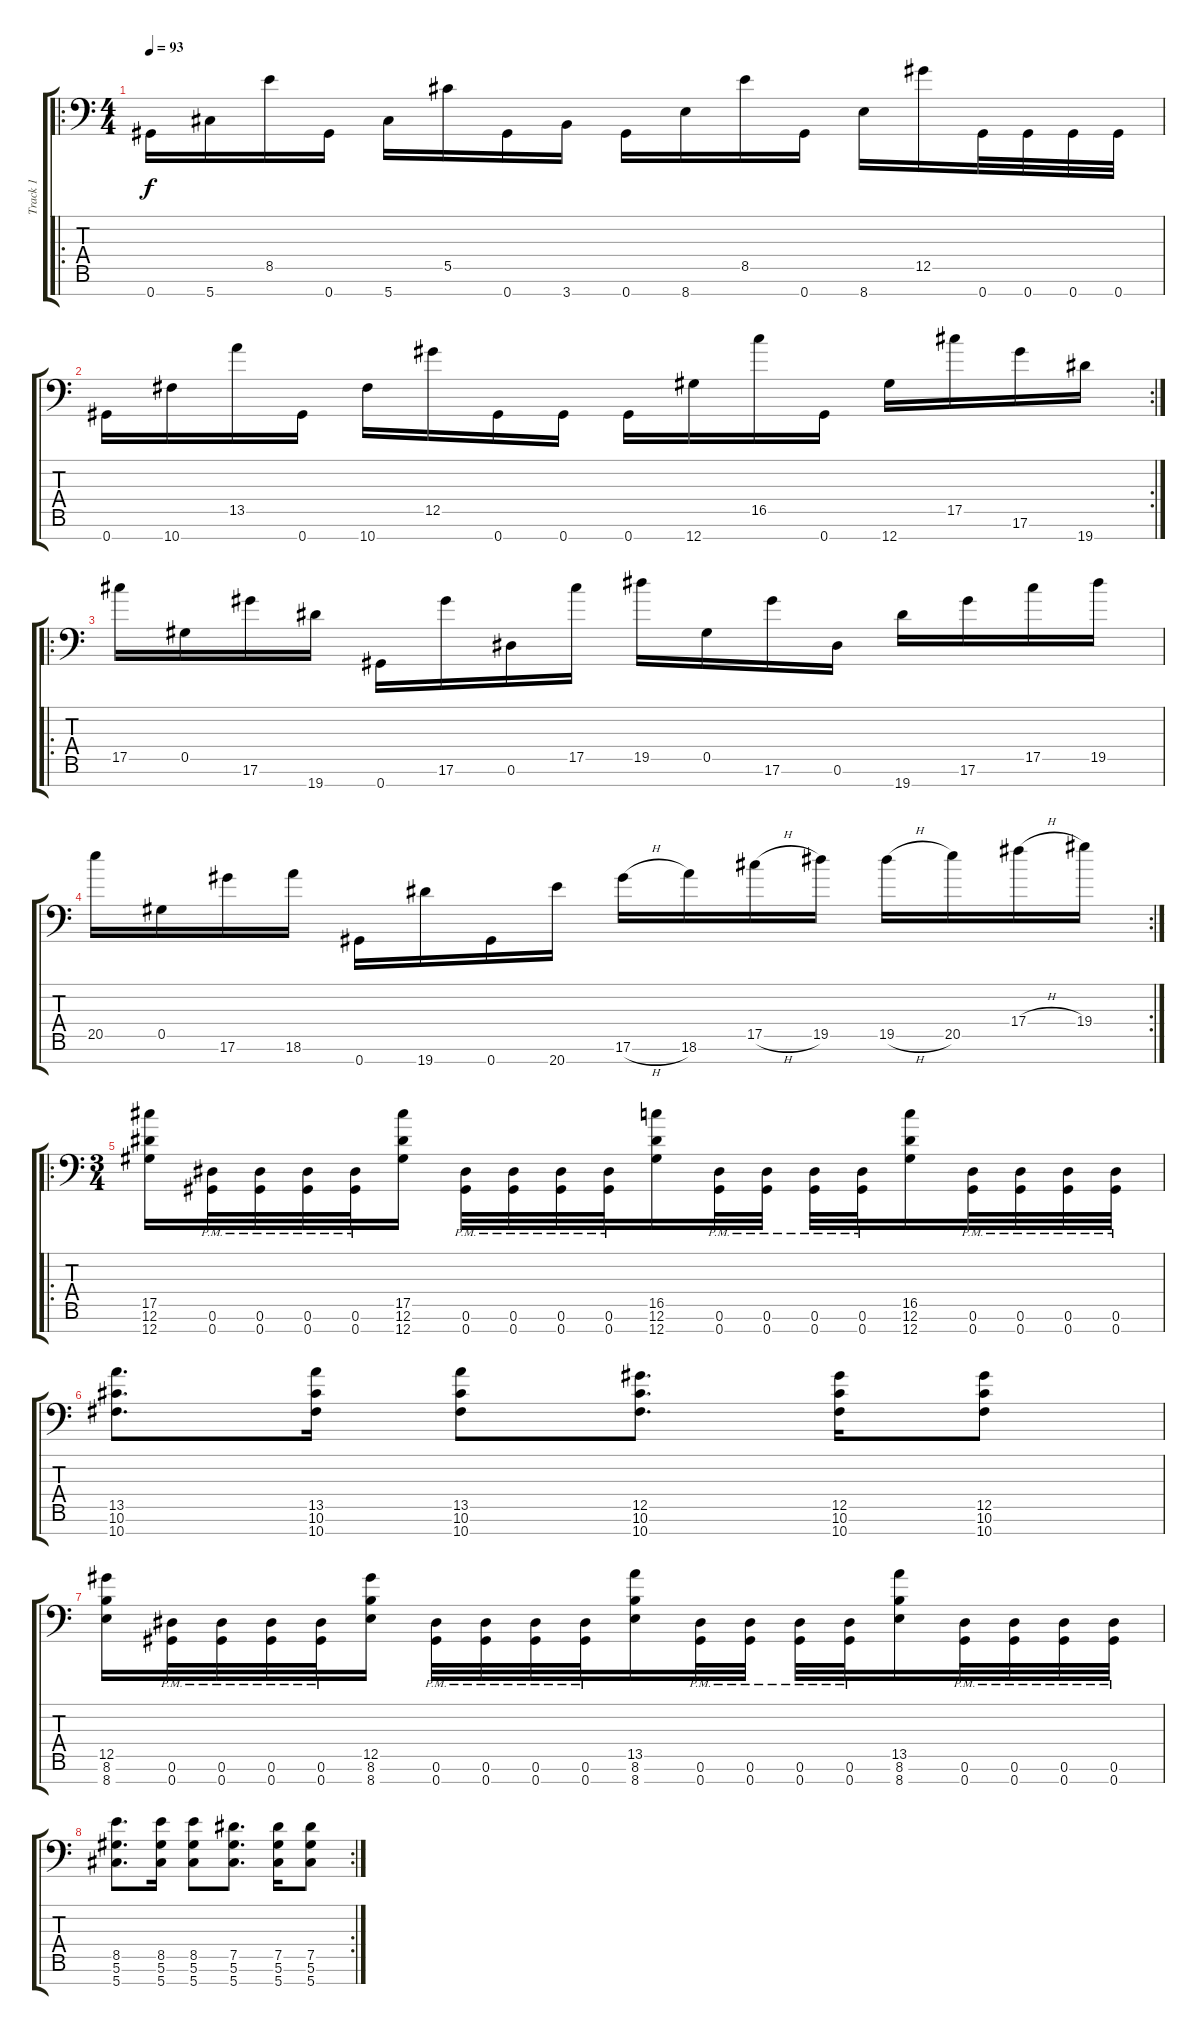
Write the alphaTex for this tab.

\track ("Track 1" "Track 1") {instrument distortionguitar}
\staff {score tabs}
\tuning (Eb4 Bb3 Gb3 Db3 Ab2 Eb2 Ab1) {hide}
\ro
\ts (4 4)
\tempo 93
\clef f4
\ks c
0.7.16{dy f} 5.7.16 8.5.16 0.7.16 5.7.16 5.5.16 0.7.16 3.7.16 0.7.16 8.7.16 8.5.16 0.7.16 8.7.16 12.5.16 0.7.32 0.7.32 0.7.32 0.7.32 |
\rc 2
0.7.16 10.7.16 13.5.16 0.7.16 10.7.16 12.5.16 0.7.16 0.7.16 0.7.16 12.7.16 16.5.16 0.7.16 12.7.16 17.5.16 17.6.16 19.7.16 |
\ro
17.5.16 0.5.16 17.6.16 19.7.16 0.7.16 17.6.16 0.6.16 17.5.16 19.5.16 0.5.16 17.6.16 0.6.16 19.7.16 17.6.16 17.5.16 19.5.16 |
\rc 2
20.5.16 0.5.16 17.6.16 18.6.16 0.7.16 19.7.16 0.7.16 20.7.16 17.6{h}.16 18.6.16 17.5{h}.16 19.5.16 19.5{h}.16 20.5.16 17.4{h}.16 19.4.16 |
\ro
\ts (3 4)
(17.5 12.6 12.7).16 (0.6{pm} 0.7{pm}).32 (0.6{pm} 0.7{pm}).32 (0.6{pm} 0.7{pm}).32 (0.6{pm} 0.7{pm}).32 (17.5 12.6 12.7).16 (0.6{pm} 0.7{pm}).32 (0.6{pm} 0.7{pm}).32 (0.6{pm} 0.7{pm}).32 (0.6{pm} 0.7{pm}).32 (16.5 12.6 12.7).16 (0.6{pm} 0.7{pm}).32 (0.6{pm} 0.7{pm}).32 (0.6{pm} 0.7{pm}).32 (0.6{pm} 0.7{pm}).32 (16.5 12.6 12.7).16 (0.6{pm} 0.7{pm}).32 (0.6{pm} 0.7{pm}).32 (0.6{pm} 0.7{pm}).32 (0.6{pm} 0.7{pm}).32 |
(13.5 10.6 10.7).8{d} (13.5 10.6 10.7).16 (13.5 10.6 10.7).8 (12.5 10.6 10.7).8{d} (12.5 10.6 10.7).16 (12.5 10.6 10.7).8 |
(12.5 8.6 8.7).16 (0.6{pm} 0.7{pm}).32 (0.6{pm} 0.7{pm}).32 (0.6{pm} 0.7{pm}).32 (0.6{pm} 0.7{pm}).32 (12.5 8.6 8.7).16 (0.6{pm} 0.7{pm}).32 (0.6{pm} 0.7{pm}).32 (0.6{pm} 0.7{pm}).32 (0.6{pm} 0.7{pm}).32 (13.5 8.6 8.7).16 (0.6{pm} 0.7{pm}).32 (0.6{pm} 0.7{pm}).32 (0.6{pm} 0.7{pm}).32 (0.6{pm} 0.7{pm}).32 (13.5 8.6 8.7).16 (0.6{pm} 0.7{pm}).32 (0.6{pm} 0.7{pm}).32 (0.6{pm} 0.7{pm}).32 (0.6{pm} 0.7{pm}).32 |
\rc 2
(8.5 5.6 5.7).8{d} (8.5 5.6 5.7).16 (8.5 5.6 5.7).8 (7.5 5.6 5.7).8{d} (7.5 5.6 5.7).16 (7.5 5.6 5.7).8
